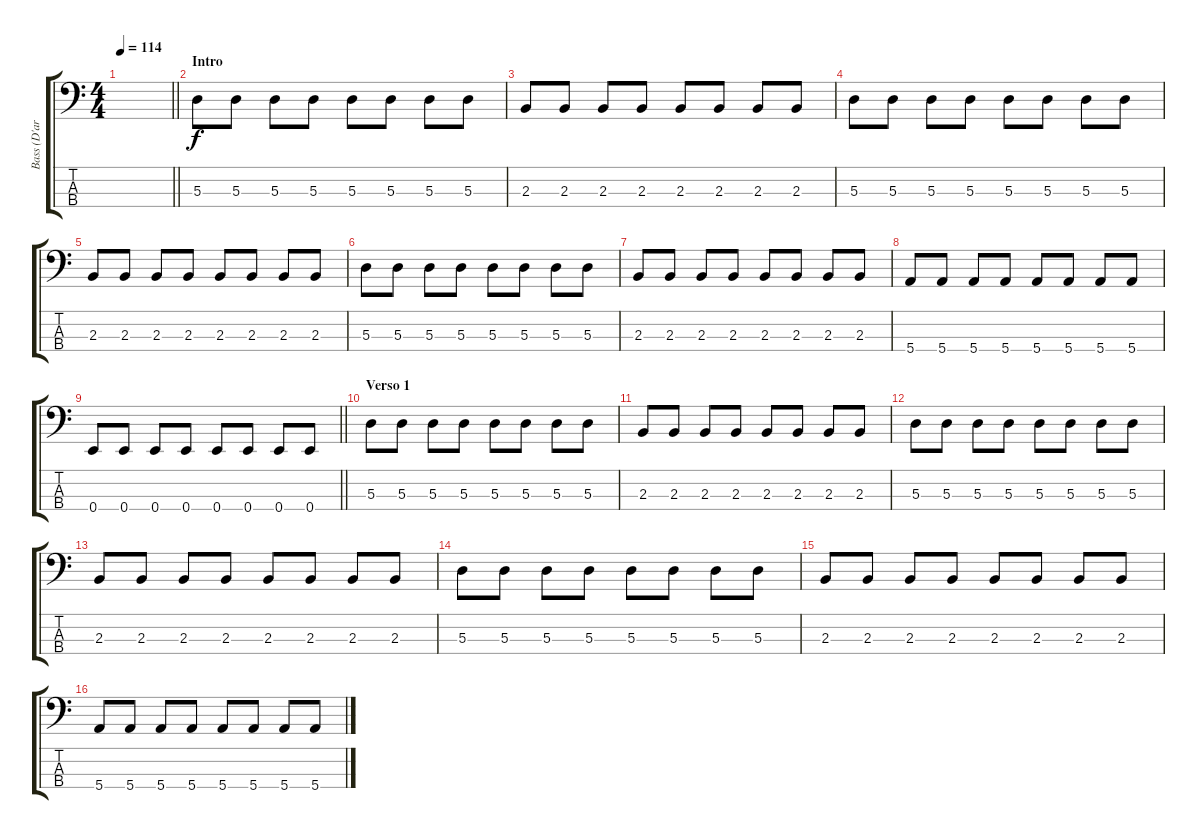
\track ("Bass (D'arcy Wretzky)" "Bass (D'ar") {instrument electricbassfinger}
\staff {score tabs}
\tuning (G2 D2 A1 E1) {hide}
\ts (4 4)
\tempo 114
\clef f4
\barLineRight lightlight
\ks c
|
\section ("" "Intro")
5.3.8 5.3.8 5.3.8 5.3.8 5.3.8 5.3.8 5.3.8 5.3.8 |
2.3.8 2.3.8 2.3.8 2.3.8 2.3.8 2.3.8 2.3.8 2.3.8 |
5.3.8 5.3.8 5.3.8 5.3.8 5.3.8 5.3.8 5.3.8 5.3.8 |
2.3.8 2.3.8 2.3.8 2.3.8 2.3.8 2.3.8 2.3.8 2.3.8 |
5.3.8 5.3.8 5.3.8 5.3.8 5.3.8 5.3.8 5.3.8 5.3.8 |
2.3.8 2.3.8 2.3.8 2.3.8 2.3.8 2.3.8 2.3.8 2.3.8 |
5.4.8 5.4.8 5.4.8 5.4.8 5.4.8 5.4.8 5.4.8 5.4.8 |
\barLineRight lightlight
0.4.8 0.4.8 0.4.8 0.4.8 0.4.8 0.4.8 0.4.8 0.4.8 |
\section ("" "Verso 1")
5.3.8 5.3.8 5.3.8 5.3.8 5.3.8 5.3.8 5.3.8 5.3.8 |
2.3.8 2.3.8 2.3.8 2.3.8 2.3.8 2.3.8 2.3.8 2.3.8 |
5.3.8 5.3.8 5.3.8 5.3.8 5.3.8 5.3.8 5.3.8 5.3.8 |
2.3.8 2.3.8 2.3.8 2.3.8 2.3.8 2.3.8 2.3.8 2.3.8 |
5.3.8 5.3.8 5.3.8 5.3.8 5.3.8 5.3.8 5.3.8 5.3.8 |
2.3.8 2.3.8 2.3.8 2.3.8 2.3.8 2.3.8 2.3.8 2.3.8 |
5.4.8 5.4.8 5.4.8 5.4.8 5.4.8 5.4.8 5.4.8 5.4.8
